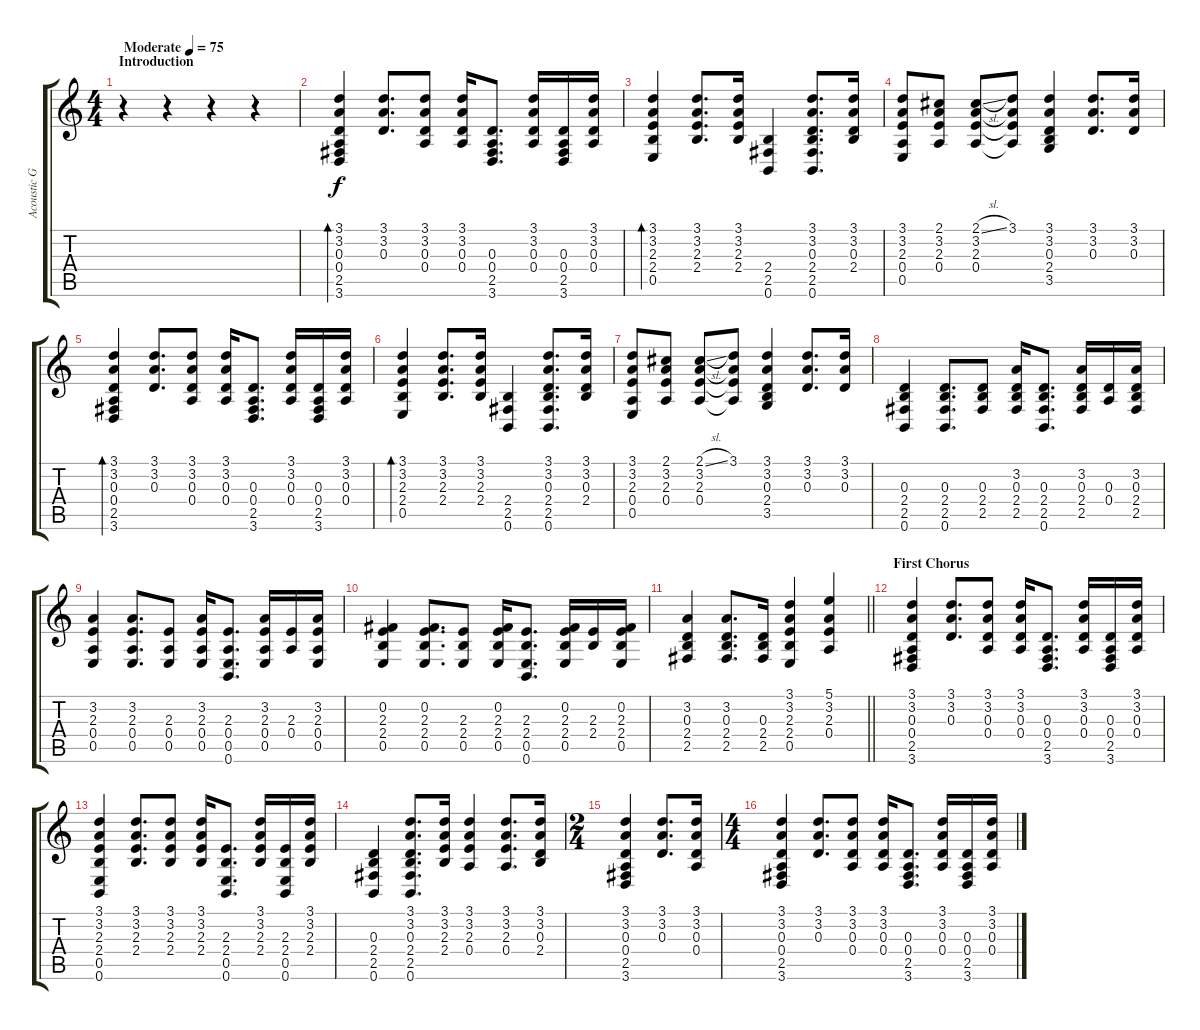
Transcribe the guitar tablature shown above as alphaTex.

\track ("Acoustic Guitar" "Acoustic G") {instrument acousticguitarsteel}
\staff {score tabs}
\tuning (B3 Gb3 D3 A2 E2 B1) {hide}
\ts (4 4)
\section ("" "Introduction")
\tempo (75 "Moderate")
\clef g2
\ks c
r.4{dy f instrument acousticguitarsteel} r.4 r.4 r.4 |
(3.1 3.2 0.3 0.4 2.5 3.6).4{bd 60} (3.1 3.2 0.3).8{d} (3.1 3.2 0.3 0.4).8 (3.1 3.2 0.3 0.4).16 (0.3 0.4 2.5 3.6).8{d} (3.1 3.2 0.3 0.4).16 (0.3 0.4 2.5 3.6).16 (3.1 3.2 0.3 0.4).16 |
(3.1 3.2 2.3 2.4 0.5).4{bd 60} (3.1 3.2 2.3 2.4).8{d} (3.1 3.2 2.3 2.4).16 (2.4 2.5 0.6).4 (3.1 3.2 0.3 2.4 2.5 0.6).8{d} (3.1 3.2 0.3 2.4).16 |
(3.1 3.2 2.3 0.4 0.5).8 (2.1 3.2 2.3 0.4).8 (2.1{sl} 3.2 2.3 0.4).8 (3.1 3.2{t} 2.3{t} 0.4{t}).8 (3.1 3.2 0.3 2.4 3.5).4 (3.1 3.2 0.3).8{d} (3.1 3.2 0.3).16 |
(3.1 3.2 0.3 0.4 2.5 3.6).4{bd 60} (3.1 3.2 0.3).8{d} (3.1 3.2 0.3 0.4).8 (3.1 3.2 0.3 0.4).16 (0.3 0.4 2.5 3.6).8{d} (3.1 3.2 0.3 0.4).16 (0.3 0.4 2.5 3.6).16 (3.1 3.2 0.3 0.4).16 |
(3.1 3.2 2.3 2.4 0.5).4{bd 60} (3.1 3.2 2.3 2.4).8{d} (3.1 3.2 2.3 2.4).16 (2.4 2.5 0.6).4 (3.1 3.2 0.3 2.4 2.5 0.6).8{d} (3.1 3.2 0.3 2.4).16 |
(3.1 3.2 2.3 0.4 0.5).8 (2.1 3.2 2.3 0.4).8 (2.1{sl} 3.2 2.3 0.4).8 (3.1 3.2{t} 2.3{t} 0.4{t}).8 (3.1 3.2 0.3 2.4 3.5).4 (3.1 3.2 0.3).8{d} (3.1 3.2 0.3).16 |
(0.3 2.4 2.5 0.6).4 (0.3 2.4 2.5 0.6).8{d} (0.3 2.4 2.5).8 (3.2 0.3 2.4 2.5).16 (0.3 2.4 2.5 0.6).8{d} (3.2 0.3 2.4 2.5).16 (0.3 0.4).16 (3.2 0.3 2.4 2.5).16 |
(3.2 2.3 0.4 0.5).4 (3.2 2.3 0.4 0.5).8{d} (2.3 0.4 0.5).8 (3.2 2.3 0.4 0.5).16 (2.3 0.4 0.5 0.6).8{d} (3.2 2.3 0.4 0.5).16 (2.3 0.4).16 (3.2 2.3 0.4 0.5).16 |
(0.2 2.3 2.4 0.5).4 (0.2 2.3 2.4 0.5).8{d} (2.3 2.4 0.5).8 (0.2 2.3 2.4 0.5).16 (2.3 2.4 0.5 0.6).8{d} (0.2 2.3 2.4 0.5).16 (2.3 2.4).16 (0.2 2.3 2.4 0.5).16 |
\barLineRight lightlight
(3.2 0.3 2.4 2.5).4 (3.2 0.3 2.4 2.5).8{d} (0.3 2.4 2.5).16 (3.1 3.2 2.3 2.4 0.5).4 (5.1 3.2 2.3 0.4).4 |
\section ("" "First Chorus")
(3.1 3.2 0.3 0.4 2.5 3.6).4 (3.1 3.2 0.3).8{d} (3.1 3.2 0.3 0.4).8 (3.1 3.2 0.3 0.4).16 (0.3 0.4 2.5 3.6).8{d} (3.1 3.2 0.3 0.4).16 (0.3 0.4 2.5 3.6).16 (3.1 3.2 0.3 0.4).16 |
(3.1 3.2 2.3 2.4 0.5 0.6).4 (3.1 3.2 2.3 2.4).8{d} (3.1 3.2 2.3 2.4).8 (3.1 3.2 2.3 2.4).16 (2.3 2.4 0.5 0.6).8{d} (3.1 3.2 2.3 2.4).16 (2.3 2.4 0.5 0.6).16 (3.1 3.2 2.3 2.4).16 |
(0.3 2.4 2.5 0.6).4 (3.1 3.2 0.3 2.4 2.5 0.6).8{d} (3.1 3.2 2.3 2.4).16 (3.1 3.2 2.3 0.4).4 (3.1 3.2 2.3 0.4).8{d} (3.1 3.2 0.3 2.4).16 |
\ts (2 4)
(3.1 3.2 0.3 0.4 2.5 3.6).4 (3.1 3.2 0.3).8{d} (3.1 3.2 0.3 0.4).16 |
\ts (4 4)
(3.1 3.2 0.3 0.4 2.5 3.6).4 (3.1 3.2 0.3).8{d} (3.1 3.2 0.3 0.4).8 (3.1 3.2 0.3 0.4).16 (0.3 0.4 2.5 3.6).8{d} (3.1 3.2 0.3 0.4).16 (0.3 0.4 2.5 3.6).16 (3.1 3.2 0.3 0.4).16
